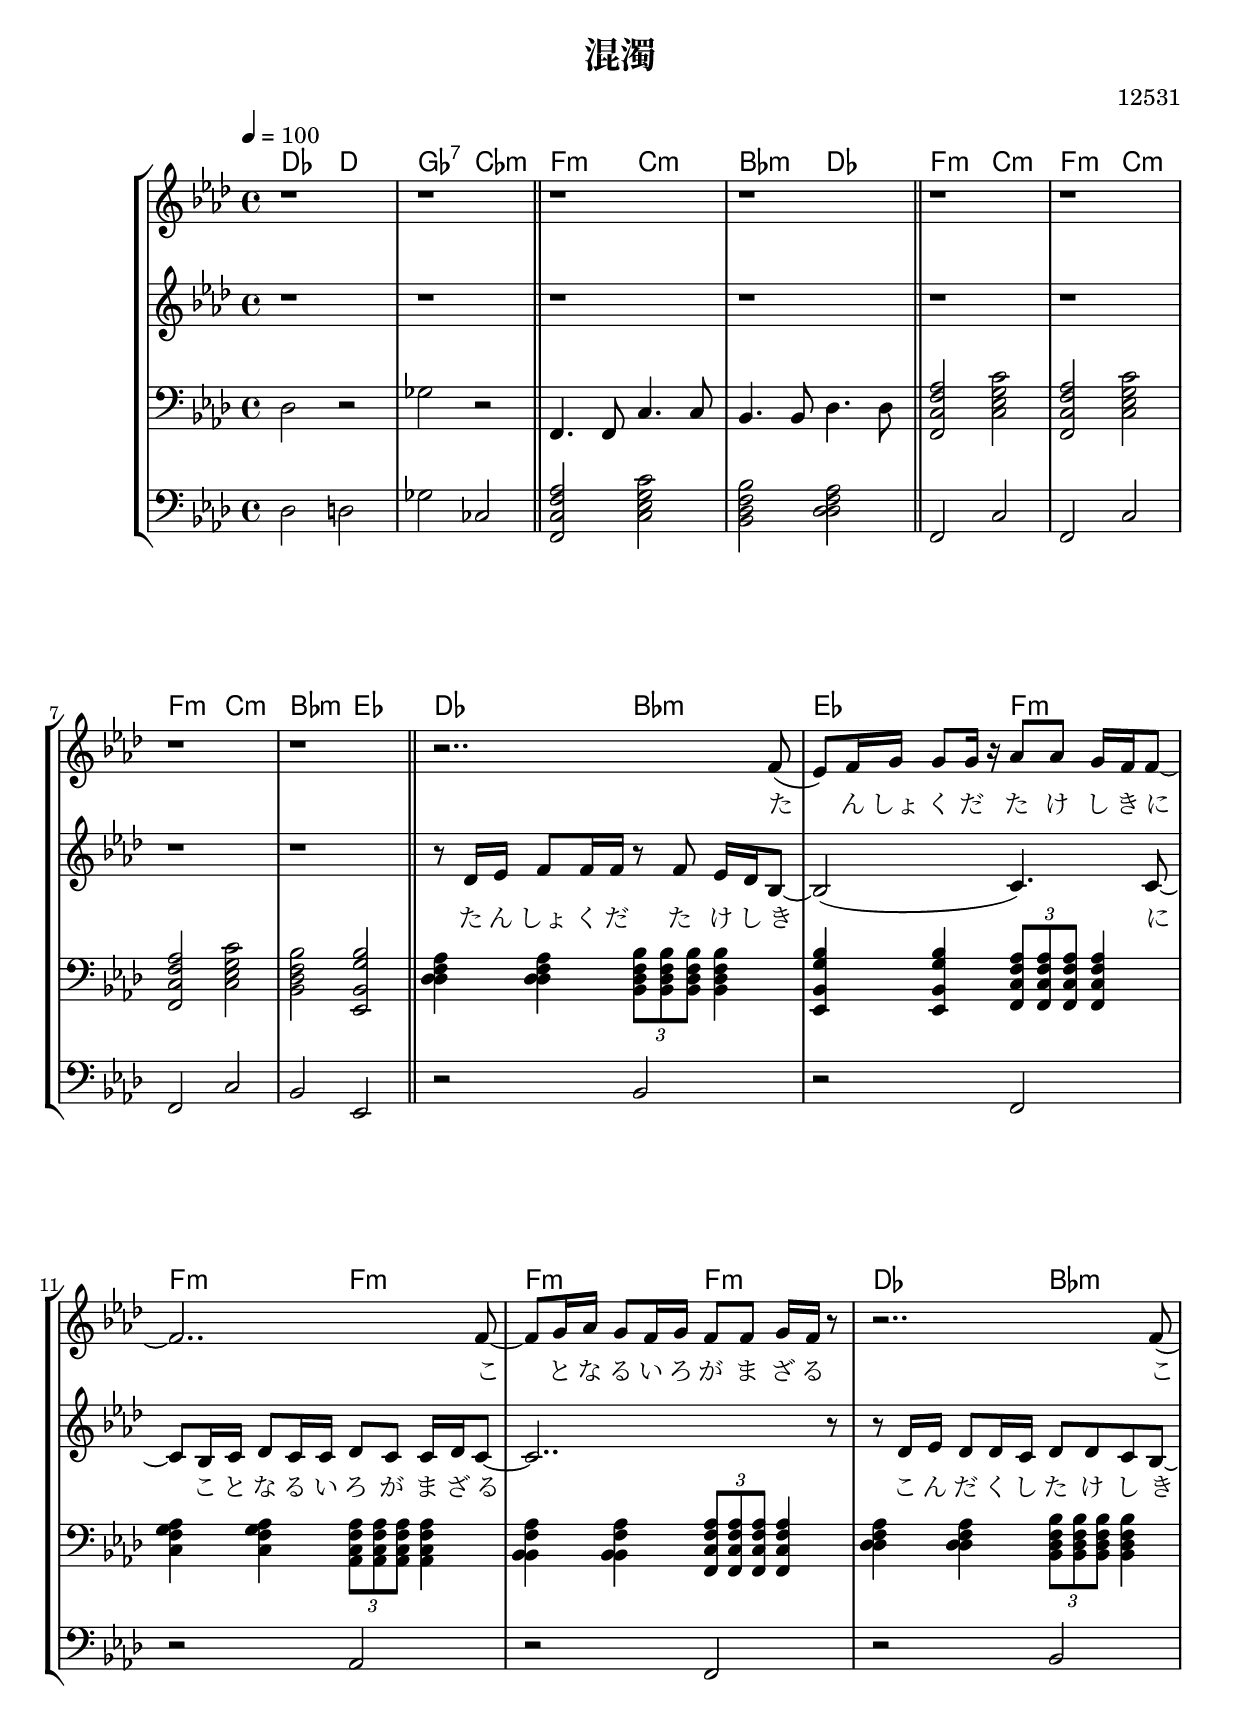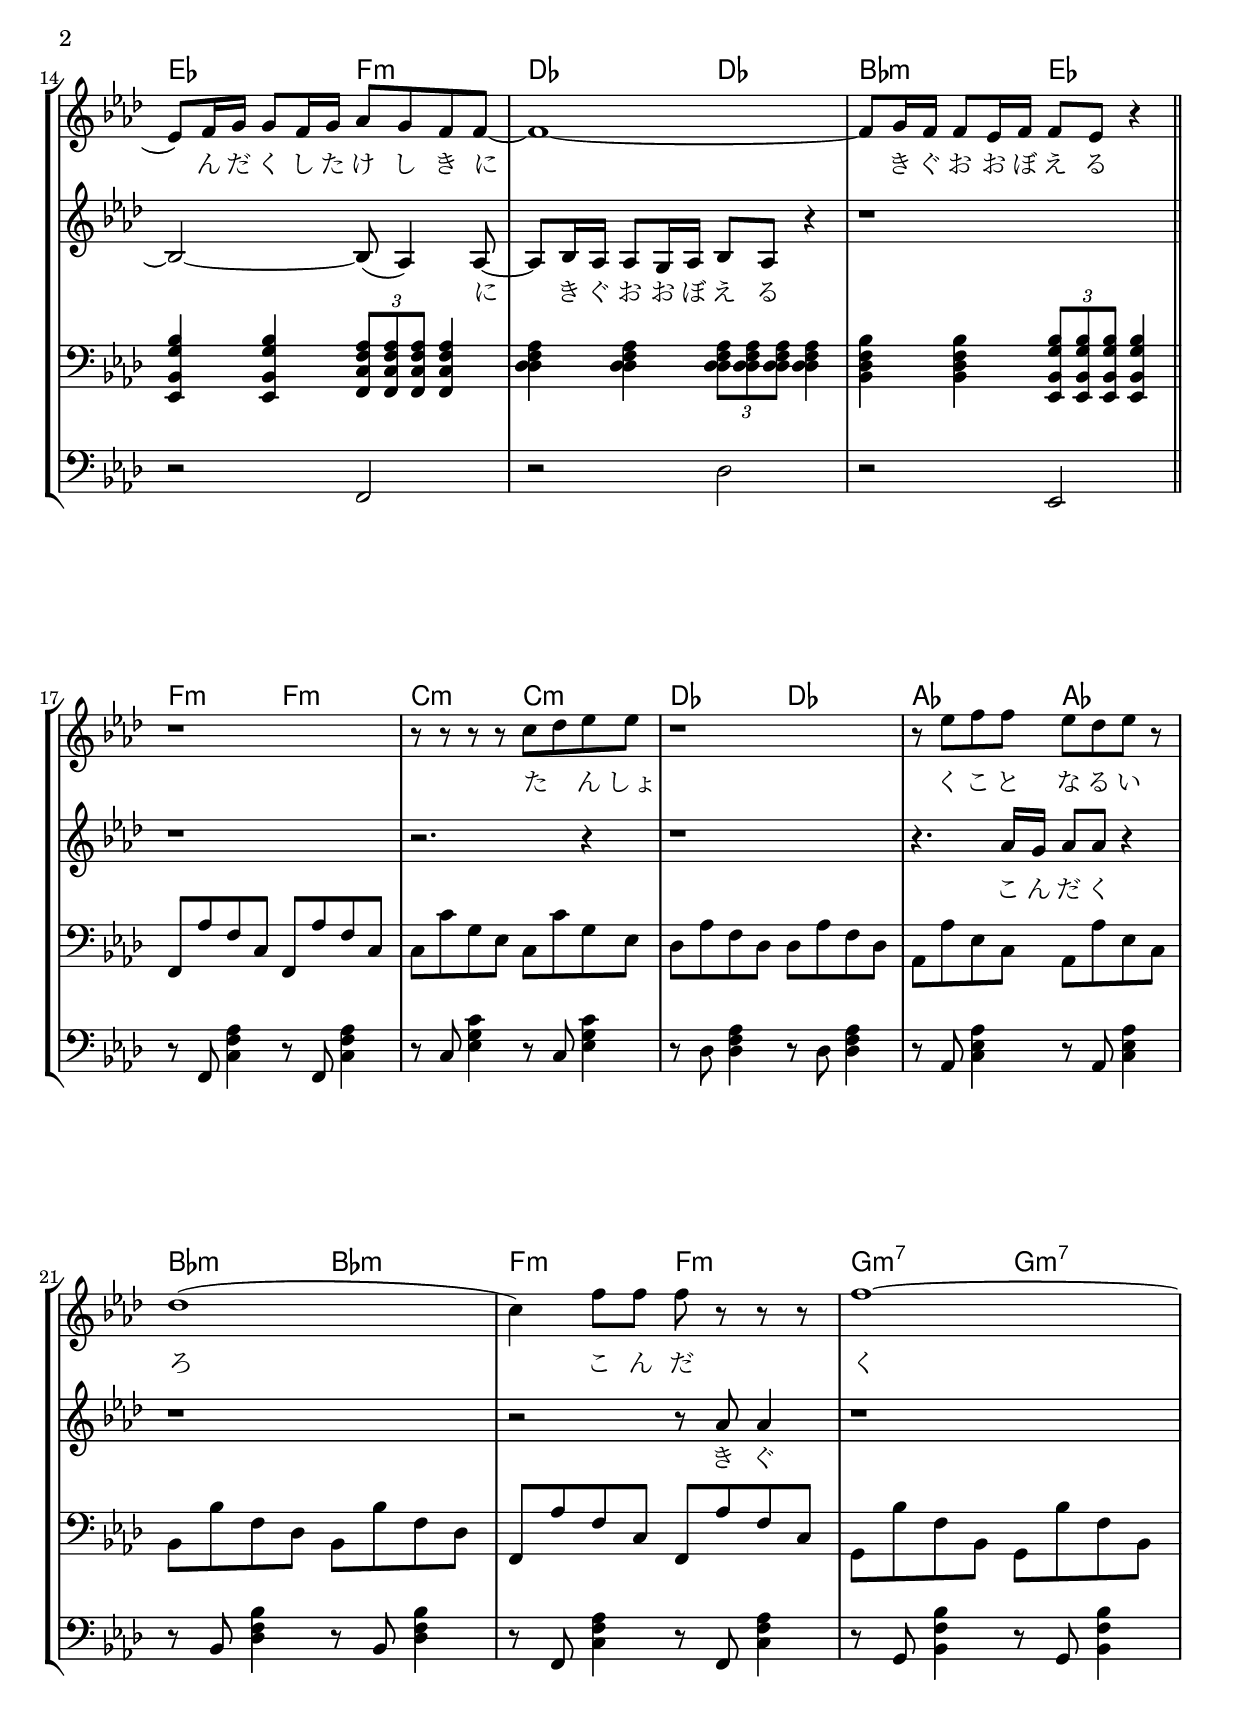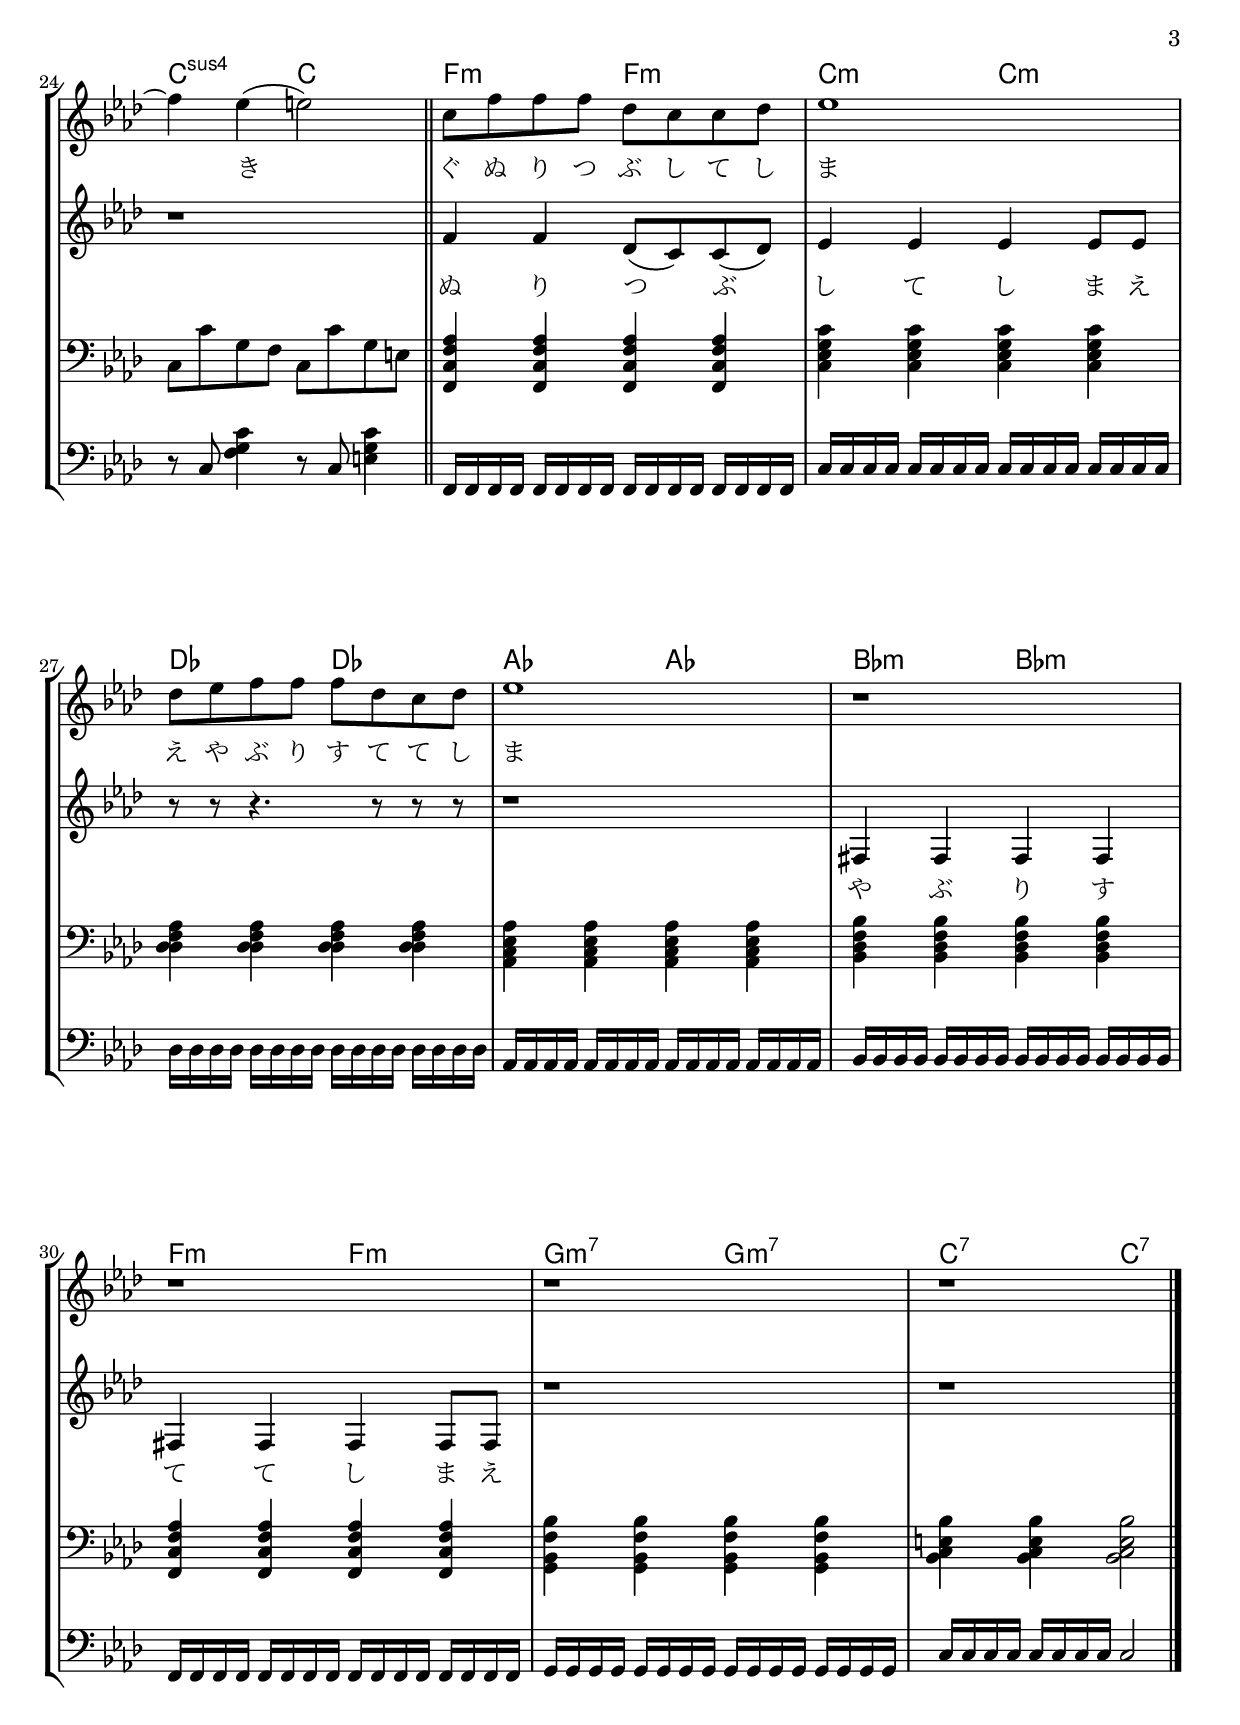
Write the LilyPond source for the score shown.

\version "2.12.1"

\header {
	title = \markup {混濁}
	composer = \markup \center-column {12531}
}

harmony = \chordmode {
	des2 d ges:7 ces:m 

	f:m c:m bes:m des 

	f:m c:m f:m c:m f:m c:m bes:m es 

	des bes:m es f:m f:m f:m f:m f:m des bes:m es f:m des des bes:m es 

	f:m f:m c:m c:m des des as as bes:m bes:m f:m f:m g:min7 g:min7 c:sus4 c 

	f:m f:m c:m c:m des des as as bes:m bes:m f:m f:m g:min7 g:min7 c:7 c:7 
}

melody = {
	\key as \major
	\tempo 4 = 100
	r1 | r1   
	r1 | r1   
	r1 | r1 | r1 | r1   
	\set Staff.midiInstrument = #"fss0.31"
	r2.. f'8 
	(es'8)  f'16  g'16  g'8  g'16  r16  as'8  as'8  g'16  f'16  f'8~ 
	f'2..  f'8~ 
	f'8  g'16  as'16  g'8  f'16  g'16  f'8  f'8  g'16  f'16  r8~ 
	r2..  f'8 
	(es'8)  f'16  g'16  g'8  f'16  g'16  as'8  g'8  f'8  f'8~ 
	f'1~ 
	f'8  g'16  f'16  f'8  es'16  f'16  f'8  es'8  r4
	\set Staff.midiInstrument = #"Violin"
	r1~ 
	r8  r8  r8  r8  c''8  des''8  es''8  es''8 
	r1 
	r8  es''8  f''8  f''8  es''8  des''8  es''8  r8 
	des''1 
	(c''4)  f''8  f''8  f''8  r8  r8  r8 
	f''1~ 
	f''4  es''4  (e''2)
	\set Staff.midiInstrument = #"fss0.31"
	c''8  f''8  f''8  f''8  des''8  c''8  c''8  des''8 
	es''1 
	des''8  es''8  f''8  f''8  f''8  des''8  c''8  des''8 
	es''1
	r1 r1 r1 r1 	\bar "|."
}

words = \lyricmode {
	
	
	
	た  ん  しょ  く  だ  た  け  し  き  に  こ  と  な  る  い  ろ  が  ま  ざ  る  こ  ん  だ  く  し  た  け  し  き  に  き  ぐ  お  お  ぼ  え  る  
	た  ん  しょ  く  こ  と  な  る  い  ろ  こ  ん  だ  く  き  ぐ  
	ぬ  り  つ  ぶ  し  て  し  ま  え  や  ぶ  り  す  て  て  し  ま  え  
}

secondmelody = {
	\key as \major
	\tempo 4 = 100
	r1 | r1   
	r1 | r1   
	r1 | r1 | r1 | r1   
	\set Staff.midiInstrument = #"fss0.5"
	r8 des'16  es'16  f'8  f'16  f'16  r8  f'8  es'16  des'16  bes8~ 
	bes2  (c'4.)  c'8~ 
	c'8  bes16  c'16  des'8  c'16  c'16  des'8  c'8  c'16  des'16  c'8~ 
	c'2..  r8 
	r8  des'16  es'16  des'8  des'16  c'16  des'8  des'8  c'8  bes8~ 
	bes2~bes8  (as4)  as8~ 
	as8  bes16  as16  as8  g16  as16  bes8  as8  r4 
	r1
	\set Staff.midiInstrument = #"Flute"
	r1
r2. r4 
	r1 
	r4.  as'16  g'16  as'8  as'8  r4 
	r1 
	r2  r8  as'8  as'4
	r1 r1 	\set Staff.midiInstrument = #"fss0.42"
	f'4  f'4  des'8  (c'8)  c'8  (des'8) 
	es'4  es'4  es'4  es'8  es'8 
	r8  r8  r4.  r8  r8  r8 
	r1 
	fis4  fis4  fis4  fis4 
	fis4  fis4  fis4  fis8  fis8
	r1 r1 	\bar "|."
}

secondwords = \lyricmode {
	
	
	
	た  ん  しょ  く  だ  た  け  し  き  に  こ  と  な  る  い  ろ  が  ま  ざ  る  こ  ん  だ  く  し  た  け  し  き  に  き  ぐ  お  お  ぼ  え  る  
	こ  ん  だ  く  き  ぐ  
	ぬ  り  つ  ぶ  し  て  し  ま  え  や  ぶ  り  す  て  て  し  ま  え  
}

tempochange = {
	\tempo 4 = 100
	r1 | r1 \bar "||"
	\tempo 4 = 100
	r1 | r1 \bar "||"
	\tempo 4 = 100
	r1 | r1 | r1 | r1 \bar "||"
	\tempo 4 = 100
	r1 | r1 | r1 | r1 | r1 | r1 | r1 | r1 \bar "||"
	\tempo 4 = 100
	r1 | r1 | r1 | r1 | r1 | r1 | r1 | r1 \bar "||"
	\tempo 4 = 100
	r1 | r1 | r1 | r1 | r1 | r1 | r1 | r1 \bar "|."
}

mainacc = {
	\clef bass
	\set Staff.midiInstrument = #"Contrabass"
	\key as \major
	\tempo 4 = 100
	des2
	r2
	ges2
	r2
	\bar "||"

	\set Staff.midiInstrument = #"Contrabass"
	f,4.f,8
	c4.c8
	bes,4.bes,8
	des4.des8
	\bar "||"

	\set Staff.midiInstrument = #"Choir Aahs"
	<f, c f as>2
	<c es g c'>2
	<f, c f as>2
	<c es g c'>2
	<f, c f as>2
	<c es g c'>2
	<bes, des f bes>2
	<es, bes, g bes>2
	\bar "||"

	\set Staff.midiInstrument = #"Acoustic grand"
	<des des f as>4 <des des f as>4
	\tuplet 3/2 { <bes, des f bes>8 <bes, des f bes>8 <bes, des f bes>8 } <bes, des f bes>4
	<es, bes, g bes>4 <es, bes, g bes>4
	\tuplet 3/2 { <f, c f as>8 <f, c f as>8 <f, c f as>8 } <f, c f as>4
	<g c f as>4 <g c f as>4
	\tuplet 3/2 { <as, c f as>8 <as, c f as>8 <as, c f as>8 } <as, c f as>4
	<bes, bes, f as>4 <bes, bes, f as>4
	\tuplet 3/2 { <f, c f as>8 <f, c f as>8 <f, c f as>8 } <f, c f as>4
	<des des f as>4 <des des f as>4
	\tuplet 3/2 { <bes, des f bes>8 <bes, des f bes>8 <bes, des f bes>8 } <bes, des f bes>4
	<es, bes, g bes>4 <es, bes, g bes>4
	\tuplet 3/2 { <f, c f as>8 <f, c f as>8 <f, c f as>8 } <f, c f as>4
	<des des f as>4 <des des f as>4
	\tuplet 3/2 { <des des f as>8 <des des f as>8 <des des f as>8 } <des des f as>4
	<bes, des f bes>4 <bes, des f bes>4
	\tuplet 3/2 { <es, bes, g bes>8 <es, bes, g bes>8 <es, bes, g bes>8 } <es, bes, g bes>4
	\bar "||"

	\set Staff.midiInstrument = #"Synthstrings 1"
	f,8 as f c
	f,8 as f c
	c8 c' g es
	c8 c' g es
	des8 as f des
	des8 as f des
	as,8 as es c
	as,8 as es c
	bes,8 bes f des
	bes,8 bes f des
	f,8 as f c
	f,8 as f c
	g,8 bes f bes,
	g,8 bes f bes,
	c8 c' g f
	c8 c' g e
	\bar "||"

	\set Staff.midiInstrument = #"Distorted Guitar"
	<f, c f as>4 <f, c f as>4
	<f, c f as>4 <f, c f as>4
	<c es g c'>4 <c es g c'>4
	<c es g c'>4 <c es g c'>4
	<des des f as>4 <des des f as>4
	<des des f as>4 <des des f as>4
	<as, c es as>4 <as, c es as>4
	<as, c es as>4 <as, c es as>4
	<bes, des f bes>4 <bes, des f bes>4
	<bes, des f bes>4 <bes, des f bes>4
	<f, c f as>4 <f, c f as>4
	<f, c f as>4 <f, c f as>4
	<g, bes, f bes>4 <g, bes, f bes>4
	<g, bes, f bes>4 <g, bes, f bes>4
	<c bes, e bes>4 <c bes, e bes>4
	<c bes, e bes>2
	\bar "|."
}

subacc = {
	\clef bass
	\set Staff.midiInstrument = #"Synth Voice"
	\key as \major
	\tempo 4 = 100
	des2
	~d2
	ges2
	~ces2
	\bar "||"

	\set Staff.midiInstrument = #"Synth Voice"
	<f, c f as>2
	<c es g c'>2
	<bes, des f bes>2
	<des des f as>2
	\bar "||"

	\set Staff.midiInstrument = #"Baritone Sax"
	f,2
	c2
	f,2
	c2
	f,2
	c2
	bes,2
	es,2
	\bar "||"

	\set Staff.midiInstrument = #"Tuba"
	r2
	bes,2
	r2
	f,2
	r2
	as,2
	r2
	f,2
	r2
	bes,2
	r2
	f,2
	r2
	des2
	r2
	es,2
	\bar "||"

	\set Staff.midiInstrument = #"Lead 7 (fifths)"
	r8 f, <c f as>4
	r8 f, <c f as>4
	r8 c <es g c'>4
	r8 c <es g c'>4
	r8 des <des f as>4
	r8 des <des f as>4
	r8 as, <c es as>4
	r8 as, <c es as>4
	r8 bes, <des f bes>4
	r8 bes, <des f bes>4
	r8 f, <c f as>4
	r8 f, <c f as>4
	r8 g, <bes, f bes>4
	r8 g, <bes, f bes>4
	r8 c <f g c'>4
	r8 c <e g c'>4
	\bar "||"

	\set Staff.midiInstrument = #"Electric Bass (finger)"
	f,16 f,16 f,16 f,16 f,16 f,16 f,16 f,16
	f,16 f,16 f,16 f,16 f,16 f,16 f,16 f,16
	c16 c16 c16 c16 c16 c16 c16 c16
	c16 c16 c16 c16 c16 c16 c16 c16
	des16 des16 des16 des16 des16 des16 des16 des16
	des16 des16 des16 des16 des16 des16 des16 des16
	as,16 as,16 as,16 as,16 as,16 as,16 as,16 as,16
	as,16 as,16 as,16 as,16 as,16 as,16 as,16 as,16
	bes,16 bes,16 bes,16 bes,16 bes,16 bes,16 bes,16 bes,16
	bes,16 bes,16 bes,16 bes,16 bes,16 bes,16 bes,16 bes,16
	f,16 f,16 f,16 f,16 f,16 f,16 f,16 f,16
	f,16 f,16 f,16 f,16 f,16 f,16 f,16 f,16
	g,16 g,16 g,16 g,16 g,16 g,16 g,16 g,16
	g,16 g,16 g,16 g,16 g,16 g,16 g,16 g,16
	c16 c16 c16 c16 c16 c16 c16 c16
	c2
	\bar "|."
}

percA = {
	\drummode {
	r1 |r1 \bar "||"
	\times 16/12{ hh8. hh8. hh8. hh8. } |\times 16/12{ r8. hh4 hh8 hh8. } \bar "||"
	\times 16/12{ r8 hh8. hh8. hh8. hh16 } |\times 16/12{ r8 hh8. hh16 hh4 r16 hh16 } |\times 16/12{ r8 hh8. hh8. hh8. hh16 } |\times 16/24{ hh4. hh1 r8 } \bar "||"
	r4 sn2 sn8. sn16  |r4 sn2 sn8. sn16  |r4 sn2 sn8. sn16  |r4 sn2 sn8. sn16  |r4 sn2 sn8. sn16  |r4 sn2 sn8. sn16  |r4 sn2 sn8. sn16  |r8 sn8 sn4 sn8 sn8 sn16 sn8 sn16  \bar "||"
	r1  |r1  |r1  |r1  |r1  |r1  |r1  |r2 r8 hho4 hho8  \bar "||"
	r8 hh4 hh4 hh4 hh8  |r8 hh4 hh4 hh8 hh16 hh16 hh16 hh16  |r8 hh4 hh4 hh4 hh8  |r8 hh4 hh4 hh8 hh16 hh16 hh16 hh16  |r8 hh4 hh4 hh4 hh8  |r8 hh4 hh4 hh8 hh16 hh16 hh16 hh16  |r8 hh4 hh4 hh4 hh8  |r8 hh4 hh4 hh8 hh16 hh16 hh16 hh16  \bar "|."
	}
}

percB = {
	\drummode {
	r1 |r1 \bar "||"
	\times 16/12{ r8. sn4. sn8. } |\times 16/12{ sn16 sn4 r16 sn8 sn4 } \bar "||"
	\times 16/12{ r2. } |\times 16/12{ r4. sn8. sn16 sn8 } |\times 16/12{ r2. } |\times 16/24{ r8 sn8 sn4 sn16 sn16 sn4 sn2 r8 } \bar "||"
	r4. r16 tommh8 tommh4. r16  |r1  |r4. r16 tommh8 tommh4. r16  |r1  |r4. r16 tommh8 tommh4. r16  |r1  |r4. r16 tommh8 tommh4. r16  |r1  \bar "||"
	r4. hhp2 hhp8  |r4. hhp2 hhp8  |r4. hhp2 hhp8  |r4. hhp2 hhp8  |r4. hhp2 hhp8  |r4. hhp2 hhp8  |r4. hhp2 hhp8  |hhp4 hhp4 hhp4 hhp4  \bar "||"
	r8 sn4 sn4 sn4 sn8  |r8 sn4 sn4 sn8 sn16 sn16 sn16 sn16  |r8 sn4 sn4 sn4 sn8  |r8 sn4 sn4 sn8 sn16 sn16 sn16 sn16  |r8 sn4 sn4 sn4 sn8  |r8 sn4 sn4 sn8 sn16 sn16 sn16 sn16  |r8 sn4 sn4 sn4 sn8  |r8 sn4 sn4 sn8 sn16 sn16 sn16 sn16  \bar "|."
	}
}

percC = {
	\drummode {
	r1 |r1 \bar "||"
	\times 16/12{ bd4 r16 bd16 bd4. } |\times 16/12{ r8 bd16 bd8 bd16 bd8 bd16 bd8 bd16 } \bar "||"
	\times 16/12{ bd4. bd4. } |\times 16/12{ bd4 r16 bd8. bd4 } |\times 16/12{ bd4. bd4. } |\times 16/24{ bd4. bd4. bd4 bd4. bd8 } \bar "||"
	r8 toml8 toml8 toml8 toml8 toml8 toml8 toml8  |toml8 toml8 toml8 toml8 toml8 toml8 toml8 toml8  |toml8 toml8 toml8 toml8 toml8 toml8 toml8 toml8  |toml8 toml8 toml8 toml8 toml8 toml8 toml8 toml8  |r8 toml8 toml8 toml8 toml8 toml8 toml8 toml8  |toml8 toml8 toml8 toml8 toml8 toml8 toml8 toml8  |toml8 toml8 toml8 toml8 toml8 toml8 toml8 toml8  |toml8 toml8 toml8 toml8 toml8 toml8 toml8 toml8  \bar "||"
	hh4 hh4 hh4 hh4  |hh4 hh4 hh4 hh4  |hh4 hh4 hh4 hh4  |hh4 hh4 hh4 hh4  |hh4 hh4 hh4 hh4  |hh4 hh4 hh4 hh4  |hh4 hh4 hh4 hh4  |r4. hh2 r8  \bar "||"
	bd16 bd4. r16 bd16 bd8. bd4  |r1  |bd16 bd4. r16 bd16 bd8. bd4  |r1  |bd16 bd4. r16 bd16 bd8. bd4  |r1  |bd16 bd4. r16 bd16 bd8. bd4  |r1  \bar "|."
	}
}

percD = {
	\drummode {
	r1 |r1 \bar "||"
	\times 16/12{ r8 hhp8. hhp8. hhp8. hhp16 } |\times 16/12{ r4 r16 hhp4 r16 hhp8 } \bar "||"
	\times 16/12{ r8. hho4. hho8. } |\times 16/12{ r8. hho2 r16 } |\times 16/12{ r8. hho4. hho8. } |\times 16/24{ r1 r2 } \bar "||"
	r1  |r4. r16 tomfh8 tomfh4. r16  |r1  |r4. r16 tomfh8 tomfh4. r16  |r1  |r4. r16 tomfh8 tomfh4. r16  |r1  |r4. r16 tomfh2 r16  \bar "||"
	bd2. r8 bd8  |bd8. bd8. bd2 bd8  |bd2. r8 bd8  |bd8. bd8. bd2 bd8  |bd2. r8 bd8  |bd8. bd8. bd2 bd8  |bd2. r8 bd8  |bd8. bd4. r16 bd4 bd8  \bar "||"
	r2 r16 cymc16 cymc4.  |r4 cymc16 cymc2 cymc8.  |r2 r16 cymc16 cymc4.  |r4 cymc16 cymc2 cymc8.  |r2 r16 cymc16 cymc4.  |r4 cymc16 cymc2 cymc8.  |r2 r16 cymc16 cymc4.  |r4 cymc16 cymc2 cymc8.  \bar "|."
	}
}

percE = {
	\drummode {
	r1 |r1 \bar "||"
	\times 16/12{ r2. } |\times 16/12{ r2 r8. hho16 } \bar "||"
	\times 16/12{ hhp4. hhp4. } |\times 16/12{ hhp2 hhp4 } |\times 16/12{ hhp4. hhp4. } |\times 16/24{ r4 hhp2 hhp2. } \bar "||"
	bd4. r16 bd8. bd4.  |bd8. bd4. r16 bd4 bd8  |bd8. bd4 bd8. bd4.  |bd8. bd4. r16 bd4 bd8  |bd4. r16 bd8. bd4.  |bd8. bd4. r16 bd4 bd8  |bd8. bd4 bd8. bd4.  |bd4. bd8 bd4 r16 bd8.  \bar "||"
	r1 | r1 | r1 | r1 | r1 | r1 | r1 | r1 \bar "||"
	r1  |tomfh16 tomfh2. r8.  |r1  |tomfh16 tomfh2. r8.  |r1  |tomfh16 tomfh2. r8.  |r1  |tomfh16 tomfh2. r8.  \bar "|."
	}
}

percF = {
	\drummode {
	r1 | r1 \bar "||"
	r1 | r1 \bar "||"
	\times 16/12{ r2. } |\times 16/12{ r2 r8. tomml16 } |\times 16/12{ r2. } |\times 16/24{ r1 r8 tomml8 tomml4 } \bar "||"
	cymc1  |r1 |r1 |r1 |cymc1  |r1 |r1 |r1 \bar "||"
	r1 | r1 | r1 | r1 | r1 | r1 | r1 | r1 \bar "||"
	r2 r8 rb4 rb8  |r1  |r2 r8 rb4 rb8  |r1  |r2 r8 rb4 rb8  |r1  |r2 r8 rb4 rb8  |r1  \bar "|."
	}
}

percG = {
	\drummode {
	r1 | r1 \bar "||"
	r1 | r1 \bar "||"
	r1 |r1 |r1 |\times 16/24{ r1 r4. tomfh8 } \bar "||"
	r1 | r1 | r1 | r1 | r1 | r1 | r1 | r1 \bar "||"
	r1 | r1 | r1 | r1 | r1 | r1 | r1 | r1 \bar "||"
	r4. hc16 hc2 r16  |r4 r16 hc8. hc16 hc4. r16  |r4. hc16 hc2 r16  |r4 r16 hc8. hc16 hc4. r16  |r4. hc16 hc2 r16  |r4 r16 hc8. hc16 hc4. r16  |r4. hc16 hc2 r16  |r4 r16 hc8. hc16 hc4. r16  \bar "|."
	}
}

percH = {
	\drummode {
	r1 | r1 \bar "||"
	r1 | r1 \bar "||"
	r1 | r1 | r1 | r1 \bar "||"
	r1 | r1 | r1 | r1 | r1 | r1 | r1 | r1 \bar "||"
	r1 | r1 | r1 | r1 | r1 | r1 | r1 | r1 \bar "||"
	r8. cymr16 cymr2 r16 cymr8.  |r16 cymr4 r16 cymr4 r16 cymr8 cymr8.  |r8. cymr16 cymr2 r16 cymr8.  |r16 cymr4 r16 cymr4 r16 cymr8 cymr8.  |r8. cymr16 cymr2 r16 cymr8.  |r16 cymr4 r16 cymr4 r16 cymr8 cymr8.  |r8. cymr16 cymr2 r16 cymr8.  |r16 cymr4 r16 cymr4 r16 cymr8 cymr8.  \bar "|."
	}
}

\score {
	<<
		\new StaffGroup <<
			\new ChordNames {\harmony}
			\new Voice = "melody" {\melody}
			\new Lyrics \lyricsto "melody" \words
			\new Voice = "secondmelody" {\secondmelody}
			\new Lyrics \lyricsto "secondmelody" \secondwords
			\new Staff = "mainacc" {\mainacc}
			\new Staff = "subacc" {\subacc}
		>>
	>>
	\layout { }
}
